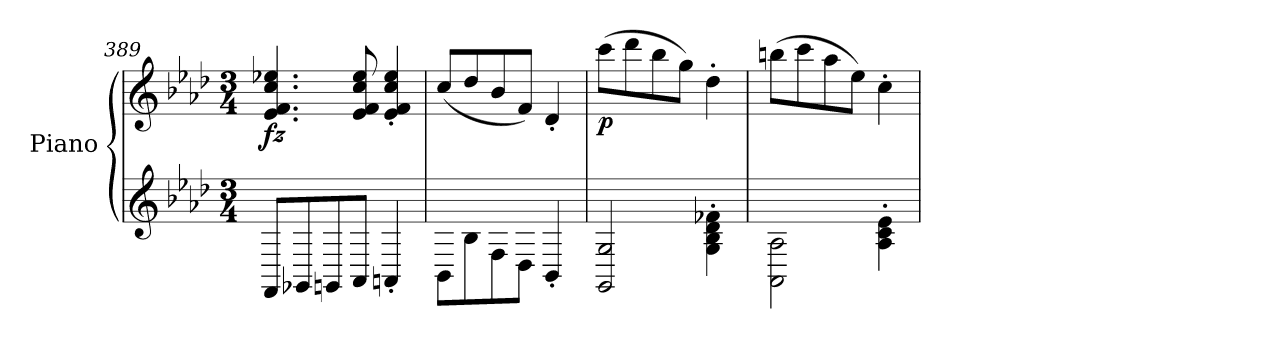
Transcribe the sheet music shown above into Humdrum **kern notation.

**kern	**kern	**dynam
*part1	*part1	*part1
*staff2	*staff1	*staff1/2
*I"Piano	*	*
*I'Pno.	*	*
!!LO:LB:g=z
*clefG2	*clefG2	*
*k[b-e-a-d-]	*k[b-e-a-d-]	*
*M3/4	*M3/4	*
=389	=389	=389
!	!	!LO:DY:b
8FF/L	4.e-/ 4.f/ 4.cc/ 4.ee-X/	fz
8GG-X/	.	.
8GGn/	.	.
8AA-/J	8e-/ 8f/ 8cc/ 8ee-/	.
4AAn'/	4e-/' 4f/' 4cc/' 4ee-/'	.
=390	=390	=390
8BB-\L	(8cc/L	.
8B-\	8dd-/	.
8F\	8b-/	.
8D-\J	8f/J)	.
4BB-'/	4d-'/	.
=391	=391	=391
!	!	!LO:DY:b
2GG/ 2G/	(8ccc\L	p
.	8ddd-\	.
.	8bb-\	.
.	8gg\J)	.
4G\' 4B-\' 4d-\' 4f-X\'	4dd-'\	.
=392	=392	=392
2AA-\ 2A-\	(8bbn\L	.
.	8ccc\	.
.	8aa-\	.
.	8ee-\J)	.
4A-\' 4c\' 4e-\'	4cc'\	.
=	=	=
*-	*-	*-
